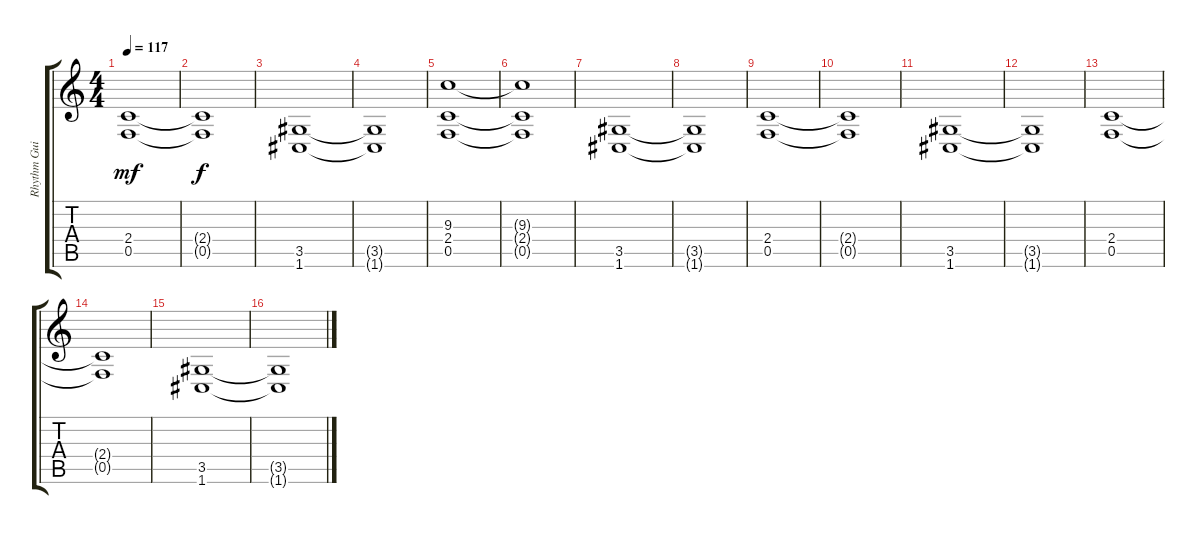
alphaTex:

\track ("Rhythm Guitar" "Rhythm Gui") {instrument distortionguitar}
\staff {score tabs}
\tuning (C4 G3 Eb3 Bb2 F2 C2) {hide}
\ts (4 4)
\tempo 117
\clef g2
\ks c
(2.4 0.5).1{dy mf instrument distortionguitar} |
(2.4{t} 0.5{t}).1{dy f} |
(3.5 1.6).1 |
(3.5{t} 1.6{t}).1 |
(9.3 2.4 0.5).1 |
(9.3{t} 2.4{t} 0.5{t}).1 |
(3.5 1.6).1 |
(3.5{t} 1.6{t}).1 |
(2.4 0.5).1 |
(2.4{t} 0.5{t}).1 |
(3.5 1.6).1 |
(3.5{t} 1.6{t}).1 |
(2.4 0.5).1 |
(2.4{t} 0.5{t}).1 |
(3.5 1.6).1 |
(3.5{t} 1.6{t}).1{volume 13}
